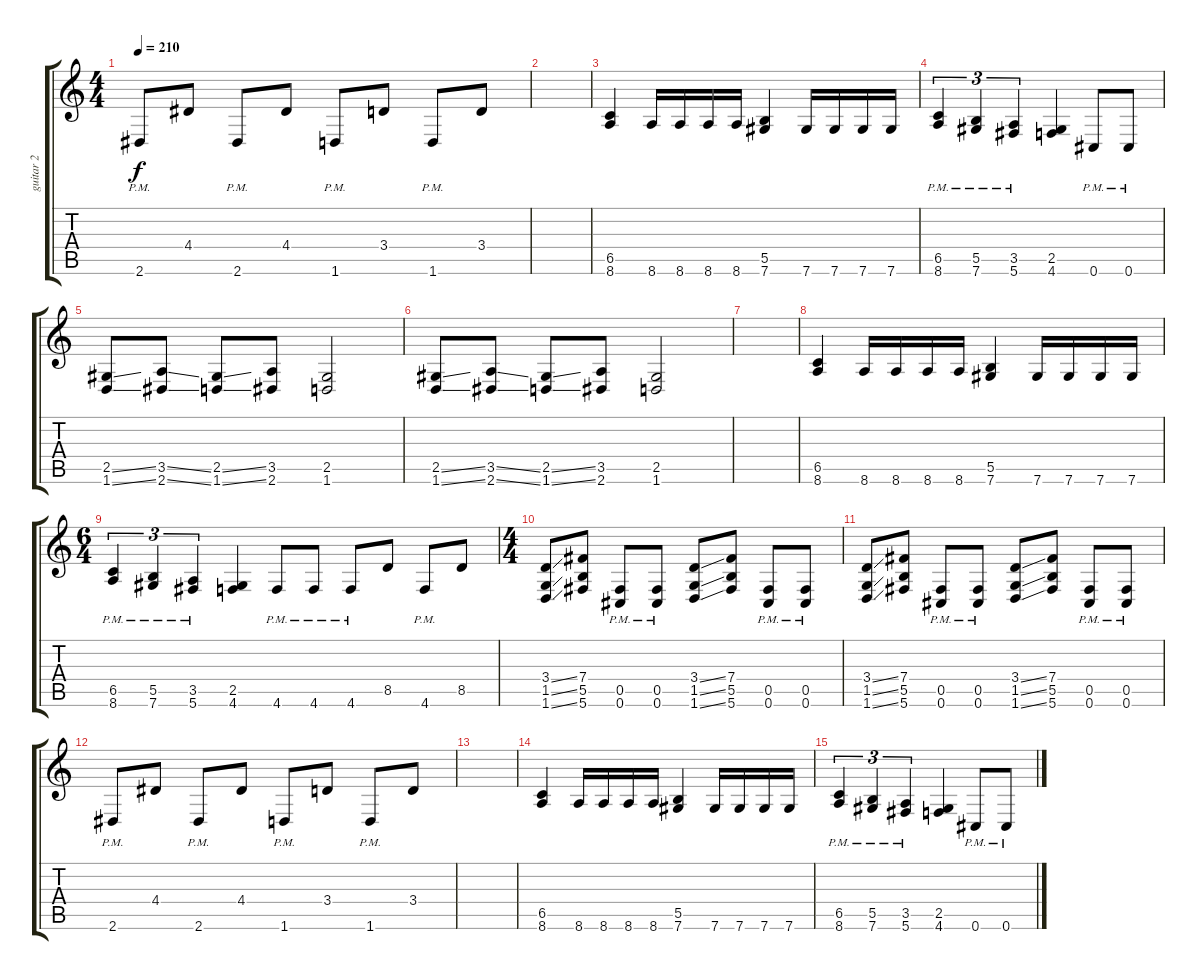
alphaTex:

\track ("guitar 2" "guitar 2") {instrument overdrivenguitar}
\staff {score tabs}
\tuning (Db4 Ab3 E3 B2 Gb2 Db2) {hide}
\ts (4 4)
\tempo 210
\clef g2
\ks c
2.6{pm}.8{dy f} 4.4.8 2.6{pm}.8 4.4.8 1.6{pm}.8 3.4.8 1.6{pm}.8 3.4.8 |
|
(6.5 8.6).4 8.6.16 8.6.16 8.6.16 8.6.16 (5.5 7.6).4 7.6.16 7.6.16 7.6.16 7.6.16 |
(6.5{pm} 8.6{pm}).4{tu (3 2)} (5.5{pm} 7.6{pm}).4{tu (3 2)} (3.5{pm} 5.6{pm}).4{tu (3 2)} (2.5 4.6).4 0.6{pm}.8 0.6{pm}.8 |
(2.5{ss} 1.6{ss}).8 (3.5{ss} 2.6{ss}).8 (2.5{ss} 1.6{ss}).8 (3.5 2.6).8 (2.5 1.6).2 |
(2.5{ss} 1.6{ss}).8 (3.5{ss} 2.6{ss}).8 (2.5{ss} 1.6{ss}).8 (3.5 2.6).8 (2.5 1.6).2 |
|
(6.5 8.6).4 8.6.16 8.6.16 8.6.16 8.6.16 (5.5 7.6).4 7.6.16 7.6.16 7.6.16 7.6.16 |
\ts (6 4)
(6.5{pm} 8.6{pm}).4{tu (3 2)} (5.5{pm} 7.6{pm}).4{tu (3 2)} (3.5{pm} 5.6{pm}).4{tu (3 2)} (2.5 4.6).4 4.6{pm}.8 4.6{pm}.8 4.6{pm}.8 8.5.8 4.6{pm}.8 8.5.8 |
\ts (4 4)
(3.4{ss} 1.5{ss} 1.6{ss}).8 (7.4 5.5 5.6).8 (0.5{pm} 0.6{pm}).8 (0.5{pm} 0.6{pm}).8 (3.4{ss} 1.5{ss} 1.6{ss}).8 (7.4 5.5 5.6).8 (0.5{pm} 0.6{pm}).8 (0.5{pm} 0.6{pm}).8 |
(3.4{ss} 1.5{ss} 1.6{ss}).8 (7.4 5.5 5.6).8 (0.5{pm} 0.6{pm}).8 (0.5{pm} 0.6{pm}).8 (3.4{ss} 1.5{ss} 1.6{ss}).8 (7.4 5.5 5.6).8 (0.5{pm} 0.6{pm}).8 (0.5{pm} 0.6{pm}).8 |
2.6{pm}.8 4.4.8 2.6{pm}.8 4.4.8 1.6{pm}.8 3.4.8 1.6{pm}.8 3.4.8 |
|
(6.5 8.6).4 8.6.16 8.6.16 8.6.16 8.6.16 (5.5 7.6).4 7.6.16 7.6.16 7.6.16 7.6.16 |
(6.5{pm} 8.6{pm}).4{tu (3 2)} (5.5{pm} 7.6{pm}).4{tu (3 2)} (3.5{pm} 5.6{pm}).4{tu (3 2)} (2.5 4.6).4 0.6{pm}.8 0.6{pm}.8
